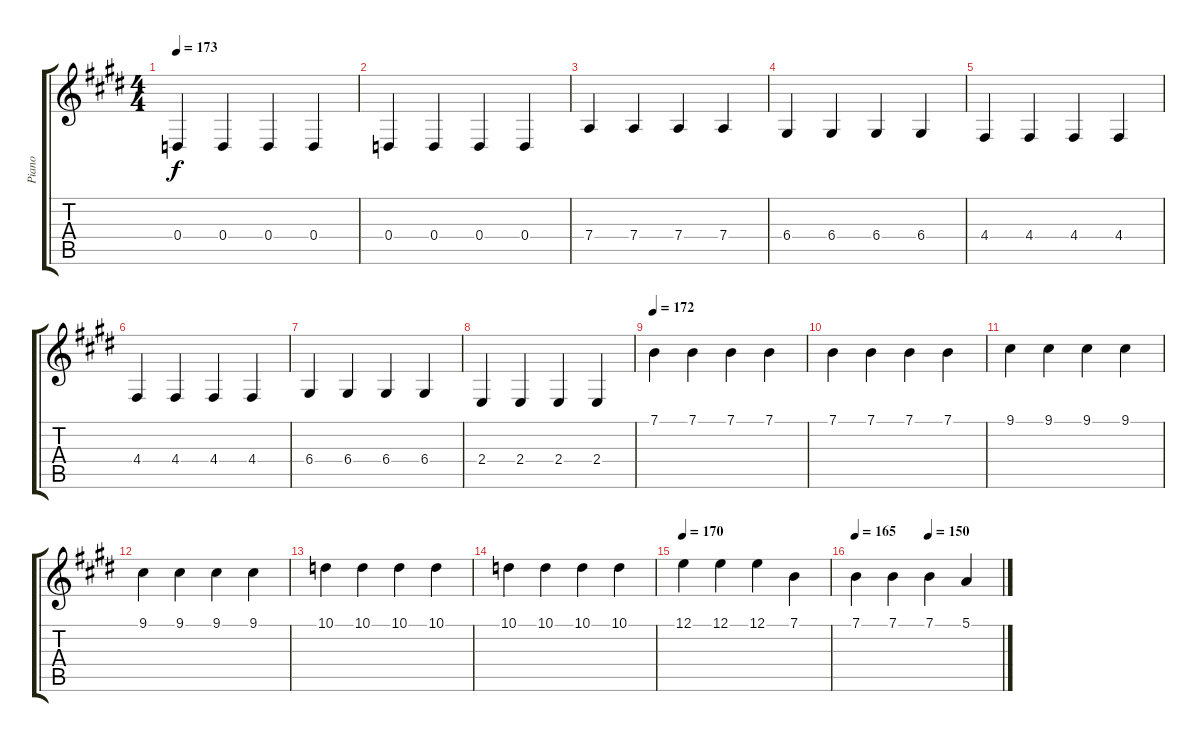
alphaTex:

\track ("Piano" "Piano") {instrument acousticgrandpiano}
\staff {score tabs}
\tuning (E4 B3 G3 D3 A2 E2) {hide}
\ts (4 4)
\tempo 173
\clef g2
\ks e
0.4.4{dy f} 0.4.4 0.4.4 0.4.4 |
0.4.4 0.4.4 0.4.4 0.4.4 |
7.4.4 7.4.4 7.4.4 7.4.4 |
6.4.4 6.4.4 6.4.4 6.4.4 |
4.4.4 4.4.4 4.4.4 4.4.4 |
4.4.4 4.4.4 4.4.4 4.4.4 |
6.4.4 6.4.4 6.4.4 6.4.4 |
2.4.4 2.4.4 2.4.4 2.4.4 |
\tempo 172
7.1.4 7.1.4 7.1.4 7.1.4 |
7.1.4 7.1.4 7.1.4 7.1.4 |
9.1.4 9.1.4 9.1.4 9.1.4 |
9.1.4 9.1.4 9.1.4 9.1.4 |
10.1.4 10.1.4 10.1.4 10.1.4 |
10.1.4 10.1.4 10.1.4 10.1.4 |
\tempo 170
12.1.4 12.1.4 12.1.4 7.1.4 |
\tempo 165
\tempo (150 0.5)
7.1.4 7.1.4 7.1.4 5.1.4
